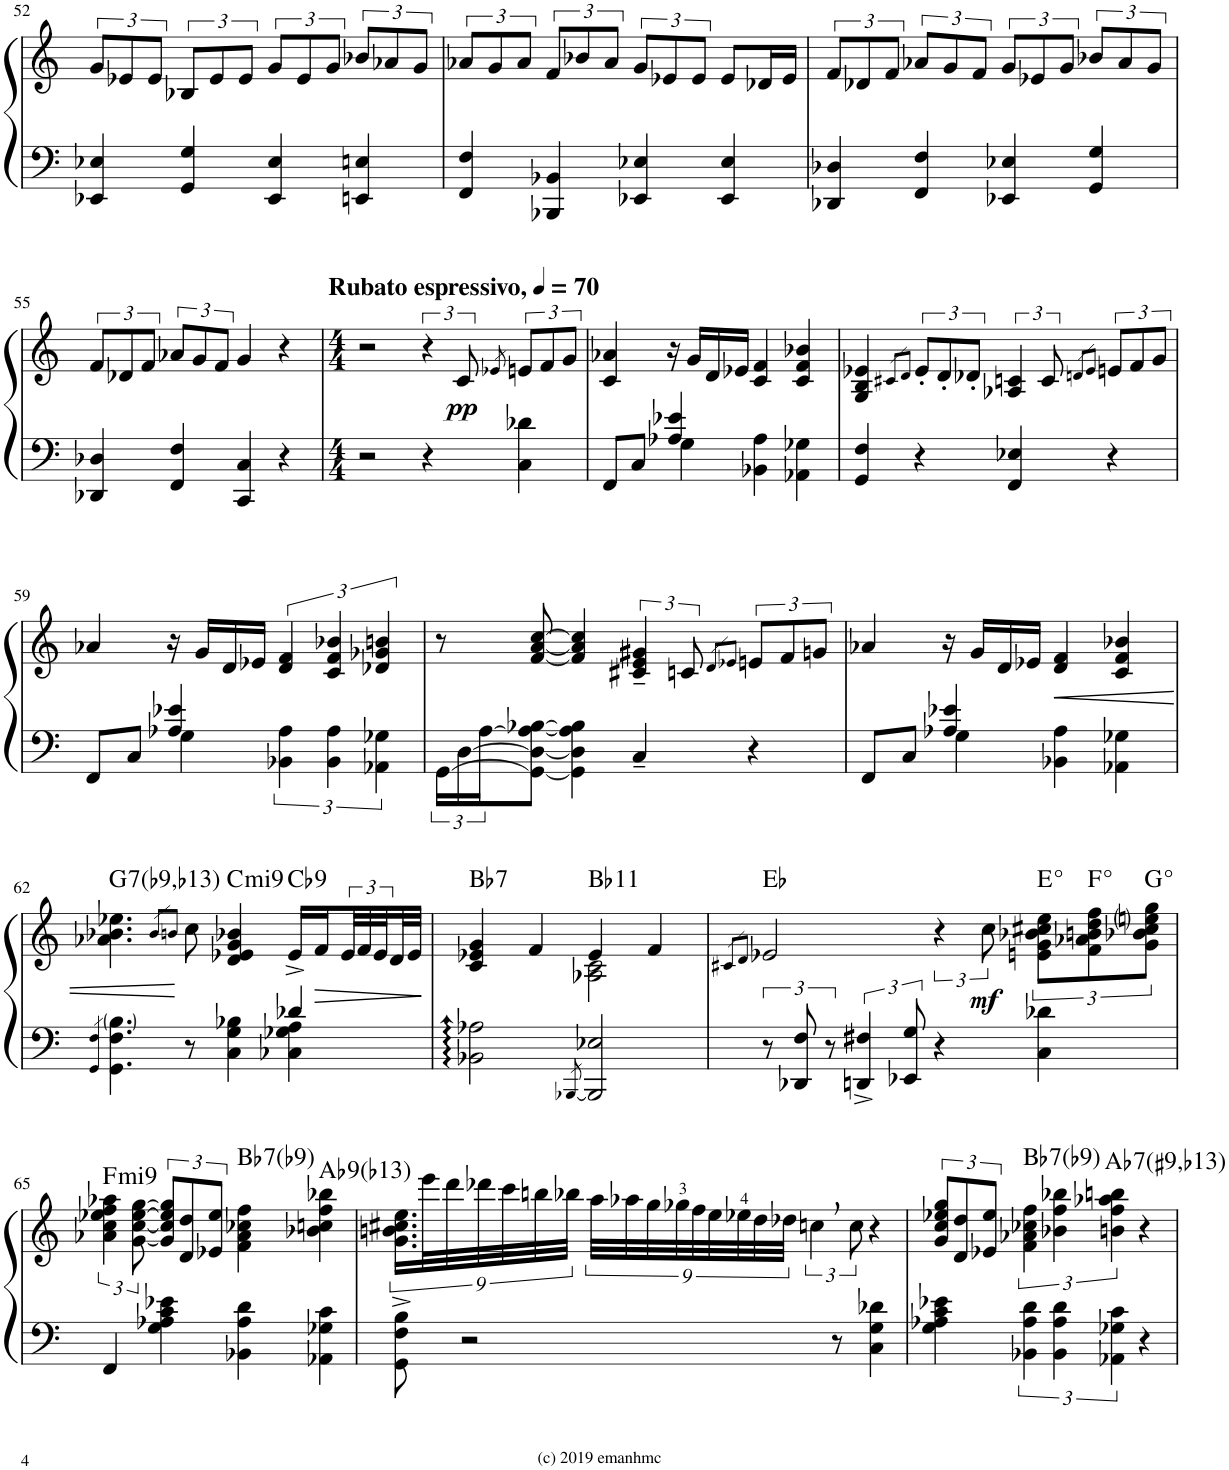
**kern	**kern	**dynam	**harte
*part1	*part1	*part1	*part1
*staff2	*staff1	*staff1/2	*
*I"Piano	*	*	*
*I'Pno.	*	*	*
!!LO:PB:g=z
*clefF4	*clefG2	*	*
*k[]	*k[]	*	*
*M4/4	*M4/4	*	*
*met(c)	*met(c)	*	*
=52	=52	=52	=52
4EE-X/ 4E-X/	12g/L	.	.
.	12e-X/	.	.
.	12e-/J	.	.
4GG/ 4G/	12B-X/L	.	.
.	12e-/	.	.
.	12e-/J	.	.
4EE-/ 4E-/	12g/L	.	.
.	12e-/	.	.
.	12g/J	.	.
4EEn/ 4En/	12b-X/L	.	.
.	12a-X/	.	.
.	12g/J	.	.
=53	=53	=53	=53
4FF/ 4F/	12a-X/L	.	.
.	12g/	.	.
.	12a-/J	.	.
4BBB-X/ 4BB-X/	12f/L	.	.
.	12b-X/	.	.
.	12a-/J	.	.
4EE-X/ 4E-X/	12g/L	.	.
.	12e-X/	.	.
.	12e-/J	.	.
4EE-/ 4E-/	8e-/L	.	.
.	16d-X/L	.	.
.	16e-/JJ	.	.
=54	=54	=54	=54
4DD-X/ 4D-X/	12f/L	.	.
.	12d-X/	.	.
.	12f/J	.	.
4FF/ 4F/	12a-X/L	.	.
.	12g/	.	.
.	12f/J	.	.
4EE-X/ 4E-X/	12g/L	.	.
.	12e-X/	.	.
.	12g/J	.	.
4GG/ 4G/	12b-X/L	.	.
.	12a-/	.	.
.	12g/J	.	.
!!LO:LB:g=z
=55	=55	=55	=55
4DD-X/ 4D-X/	12f/L	.	.
.	12d-X/	.	.
.	12f/J	.	.
4FF/ 4F/	12a-X/L	.	.
.	12g/	.	.
.	12f/J	.	.
4CC/ 4C/	4g/	.	.
4r	4r	.	.
=56	=56	=56	=56
*M4/4	*M4/4	*	*
*	*MM70	*	*
!	!LO:TX:a:B:t=Rubato espressivo,	!	!
2r	2r	.	.
4r	6r	.	.
!	!	!LO:DY:b	!
.	12c/	pp	.
.	8qe-X/	.	.
4C\ 4d-X\	12en/L	.	.
.	12f/	.	.
.	12g/J	.	.
=57	=57	=57	=57
*^	*	*	*
8FF/L	4ryy	4c/ 4a-X/	.	.
8C/J	.	.	.	.
4A-X/ 4e-X/	4G\	16r	.	.
.	.	16g/LL	.	.
.	.	16d/	.	.
.	.	16e-X/JJ	.	.
4BB-X\ 4A-\	2ryy	4c/ 4f/	.	.
4AA-X\ 4G-X\	.	4c/ 4f/ 4b-X/	.	.
*v	*v	*	*	*
=58	=58	=58	=58
4GG/ 4F/	4G/ 4B/ 4e-X/	.	.
.	8qc#X/L	.	.
.	8qd/J	.	.
4r	12e-'/L	.	.
.	12d'/	.	.
.	12d-X'/J	.	.
4FF/ 4E-X/	6A-X/ 6cn/	.	.
.	12c/	.	.
.	8qdn/L	.	.
.	8qe-/J	.	.
4r	12en/L	.	.
.	12f/	.	.
.	12g/J	.	.
!!LO:LB:g=z
=59	=59	=59	=59
*^	*	*	*
8FF/L	4ryy	4a-X/	.	.
8C/J	.	.	.	.
4A-X/ 4e-X/	4G\	16r	.	.
.	.	16g/LL	.	.
.	.	16d/	.	.
.	.	16e-X/JJ	.	.
6BB-X\ 6A-\	2ryy	6d/ 6f/	.	.
6BB-\ 6A-\	.	6c/ 6f/ 6b-X/	.	.
6AA-X\ 6G-X\	.	6d-X/ 6g-X/ 6bn/	.	.
*v	*v	*	*	*
=60	=60	=60	=60
[24GG\LL	8r	.	.
[24D\	.	.	.
[24A\J	.	.	.
8GG\_ 8D\_ 8A\_ [8B-X\J	[8f/ [8a/ [8cc/	.	.
4GG\] 4D\] 4A\] 4B-\]	4f/] 4a/] 4cc/]	.	.
4C~/	6c#X/~ 6e/~ 6g#X/~	.	.
.	12cn/	.	.
.	8qd/L	.	.
.	8qe-X/J	.	.
4r	12en/L	.	.
.	12f/	.	.
.	12gn/J	.	.
=61	=61	=61	=61
*^	*	*	*
8FF/L	4ryy	4a-X/	.	.
8C/J	.	.	.	.
4A-X/ 4e-X/	4G\	16r	.	.
.	.	16g/LL	.	.
.	.	16d/	.	.
.	.	16e-X/JJ	.	.
!	!	!	!LO:HP:b	!
4BB-X\ 4A-\	2ryy	4d/ 4f/	<	.
4AA-X\ 4G-X\	.	4c/ 4f/ 4b-X/	.	.
!!LO:LB:g=z
=62	=62	=62	=62	=62
4qGG/ 4qF/	.	.	.	.
!	!	!	!	!LO:H:kt=7
4.GG\ 4.F\ 4.B\	2.ryy	4.a-X\ 4.b-X\ 4.ee-X\	.	G:7(b9,b13)
.	.	8qb-/L	.	.
.	.	8qbn/J	.	.
8r	.	8cc\	[	.
!	!	!	!	!LO:H:kt=mi9
4C\ 4G\ 4B-X\	.	4d/ 4e-X/ 4g/ 4b-X/	.	C:min9
!	!	!	!	!LO:H:kt=9
4d-X/	4C-X\ 4G-X\ 4A\	16e-^/LL	.	Cb:9
!	!	!	!LO:HP:b	!
.	.	16f/	>	.
.	.	48e-/L	.	.
.	.	48f/	.	.
.	.	48e-/J	.	.
.	.	32d/L	.	.
.	.	32e-/JJJ	.	.
*v	*v	*	*	*
.	.	]	.
=63	=63	=63	=63
*	*^	*	*
!	!	!	!	!LO:H:kt=7
2BB-X\ 2A-X\	4c/ 4e-X/ 4g/	2ryy	.	Bb:7
.	4f/	.	.	.
[8qBBB-X/	.	.	.	.
!	!	!	!	!LO:H:kt=11
2BBB-/] 2E-X/	4e-/	2A-X\ 2c\	.	Bb:9(11)
.	4f/	.	.	.
*	*v	*v	*	*
=64	=64	=64	=64
.	8qc#X/L	.	.
.	8qd/J	.	.
12r	2e-X/	.	Eb:maj
12DD-X/ 12F/	.	.	.
12r	.	.	.
6DDn/^ 6F#X/^	.	.	.
12EE-X/ 12G/	.	.	.
4r	6r	.	.
!	!	!LO:DY:b	!
.	12cc\	mf	.
!	!	!	!LO:H:kt=°
4C\ 4d-X\	12en\ 12g\ 12b-X\ 12cc#X\ 12ee\L	.	.
!	!	!	!LO:H:kt=°
.	12f\ 12a-X\ 12bn\ 12dd\ 12ff\	.	.
!	!	!	!LO:H:kt=°
.	12g\ 12b-X\ 12cc#\ 12eeni\ 12gg\J	.	.
!!LO:LB:g=z
=65	=65	=65	=65
!	!	!	!LO:H:kt=mi9
4FF/	6a-X\ 6cc\ 6ee-X\ 6ff\ 6aa-X\	.	F:min9
.	[12g\ [12cc\ [12ee-\ [12gg\	.	.
4G\ 4A-X\ 4c\ 4e-X\	12g/] 12cc/] 12ee-/] 12gg/]L	.	.
.	12d/ 12dd/	.	.
.	12e-X/ 12ee-/J	.	.
!	!	!	!LO:H:kt=7
4BB-X\ 4A-\ 4d\	4f\ 4a-\ 4cc-X\ 4ff\	.	Bb:7(b9)
!	!	!	!LO:H:kt=9
4AA-X\ 4G-X\ 4c\	4b-X\ 4ccn\ 4ff\ 4bb-X\	.	Ab:9(b13)
=66	=66	=66	=66
8GG\^ 8F\^ 8B\^	18.g\ 18.bn\ 18.cc#X\ 18.ee\LL	.	.
.	36eee\L	.	.
.	36ddd\	.	.
2r	.	.	.
.	36ddd-X\	.	.
.	36ccc\	.	.
.	36bbn\	.	.
.	36bb-X\JJJ	.	.
.	36aa\LLL	.	.
.	36aa-X\	.	.
.	36gg\	.	.
.	36gg-X\	.	.
.	36ff\	.	.
.	36ee\	.	.
.	36ee-X\	.	.
.	36dd\	.	.
.	36dd-X\JJJ	.	.
.	6ccn,\	.	.
8r	.	.	.
.	12cc\	.	.
4C\ 4G\ 4d-X\	4r	.	.
=67	=67	=67	=67
4G\ 4A-X\ 4c\ 4e-X\	12g/ 12cc/ 12ee-X/ 12gg/L	.	.
.	12d/ 12dd/	.	.
.	12e-X/ 12ee-/J	.	.
!	!	!	!LO:H:kt=7
6BB-X\ 6A-\ 6d\	6f\ 6a-X\ 6cc-X\ 6ff\	.	Bb:7(b9)
6BB-\ 6A-\ 6d\	6b-X\ 6ff\ 6bb-X\	.	.
!	!	!	!LO:H:kt=7
6AA-X\ 6G-X\ 6c\	6bn\ 6ff\ 6aa-X\ 6bbn\	.	Ab:7(#9,b13)
4r	4r	.	.
=	=	=	=
*-	*-	*-	*-
